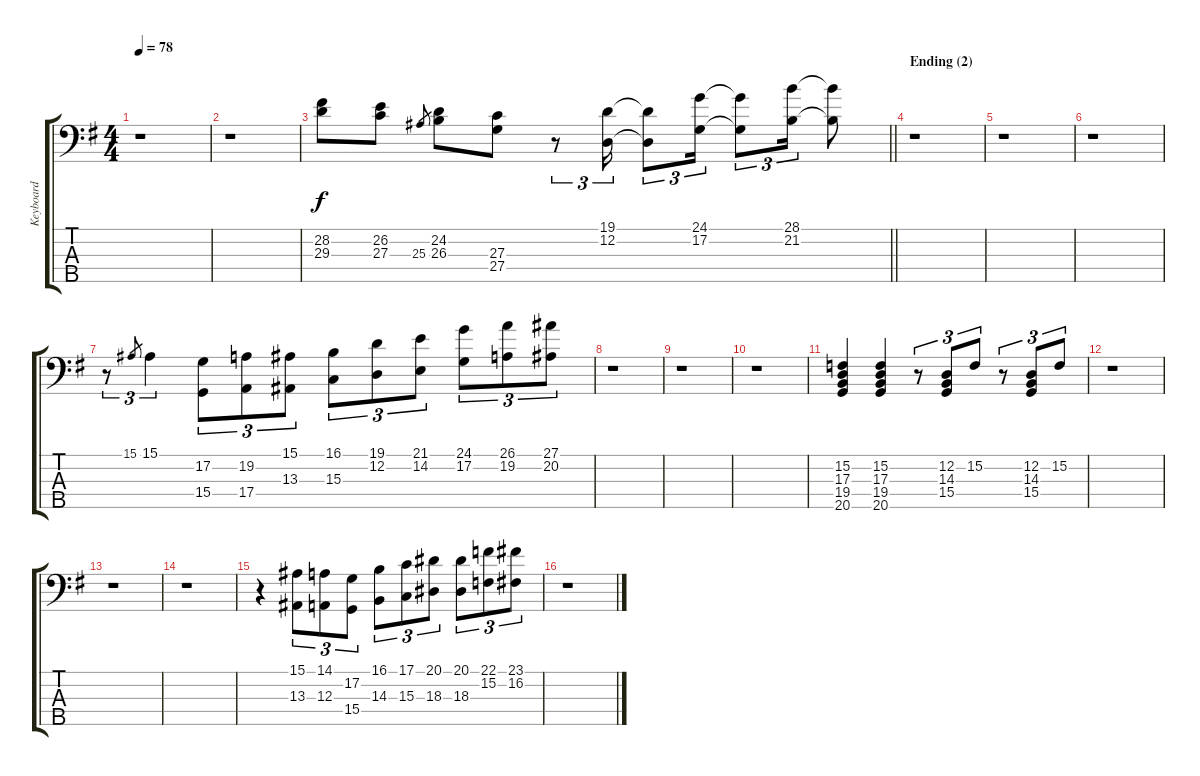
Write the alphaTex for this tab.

\track ("Keyboard" "Keyboard") {instrument brasssection}
\staff {score tabs}
\tuning (G2 D2 A1 E1 B0) {hide}
\ts (4 4)
\tempo 78
\clef f4
\ks g
r.1{dy f} |
r.1 |
\barLineRight lightlight
(28.2 29.3).8 (26.2 27.3).8 25.3.8{gr} (24.2 26.3).8 (27.3 27.4).8 r.8{tu (3 2)} (19.1 12.2).16{tu (3 2)} (19.1{t} 12.2{t}).8{tu (3 2)} (24.1 17.2).16{tu (3 2)} (24.1{t} 17.2{t}).8{tu (3 2)} (28.1 21.2).16{tu (3 2)} (28.1{t} 21.2{t}).8 |
\section ("" "Ending (2)")
r.1 |
r.1 |
r.1 |
r.8{tu (3 2)} 15.1.8{gr} 15.1.4{tu (3 2)} (17.2 15.4).8{tu (3 2)} (19.2 17.4).8{tu (3 2)} (15.1 13.3).8{tu (3 2)} (16.1 15.3).8{tu (3 2)} (19.1 12.2).8{tu (3 2)} (21.1 14.2).8{tu (3 2)} (24.1 17.2).8{tu (3 2)} (26.1 19.2).8{tu (3 2)} (27.1 20.2).8{tu (3 2)} |
r.1 |
r.1 |
r.1 |
(15.2 17.3 19.4 20.5).4 (15.2 17.3 19.4 20.5).4 r.8{tu (3 2)} (12.2 14.3 15.4).8{tu (3 2)} 15.2.8{tu (3 2)} r.8{tu (3 2)} (12.2 14.3 15.4).8{tu (3 2)} 15.2.8{tu (3 2)} |
r.1 |
r.1 |
r.1 |
r.4 (15.1 13.3).8{tu (3 2)} (14.1 12.3).8{tu (3 2)} (17.2 15.4).8{tu (3 2)} (16.1 14.3).8{tu (3 2)} (17.1 15.3).8{tu (3 2)} (20.1 18.3).8{tu (3 2)} (20.1 18.3).8{tu (3 2)} (22.1 15.2).8{tu (3 2)} (23.1 16.2).8{tu (3 2)} |
r.1
